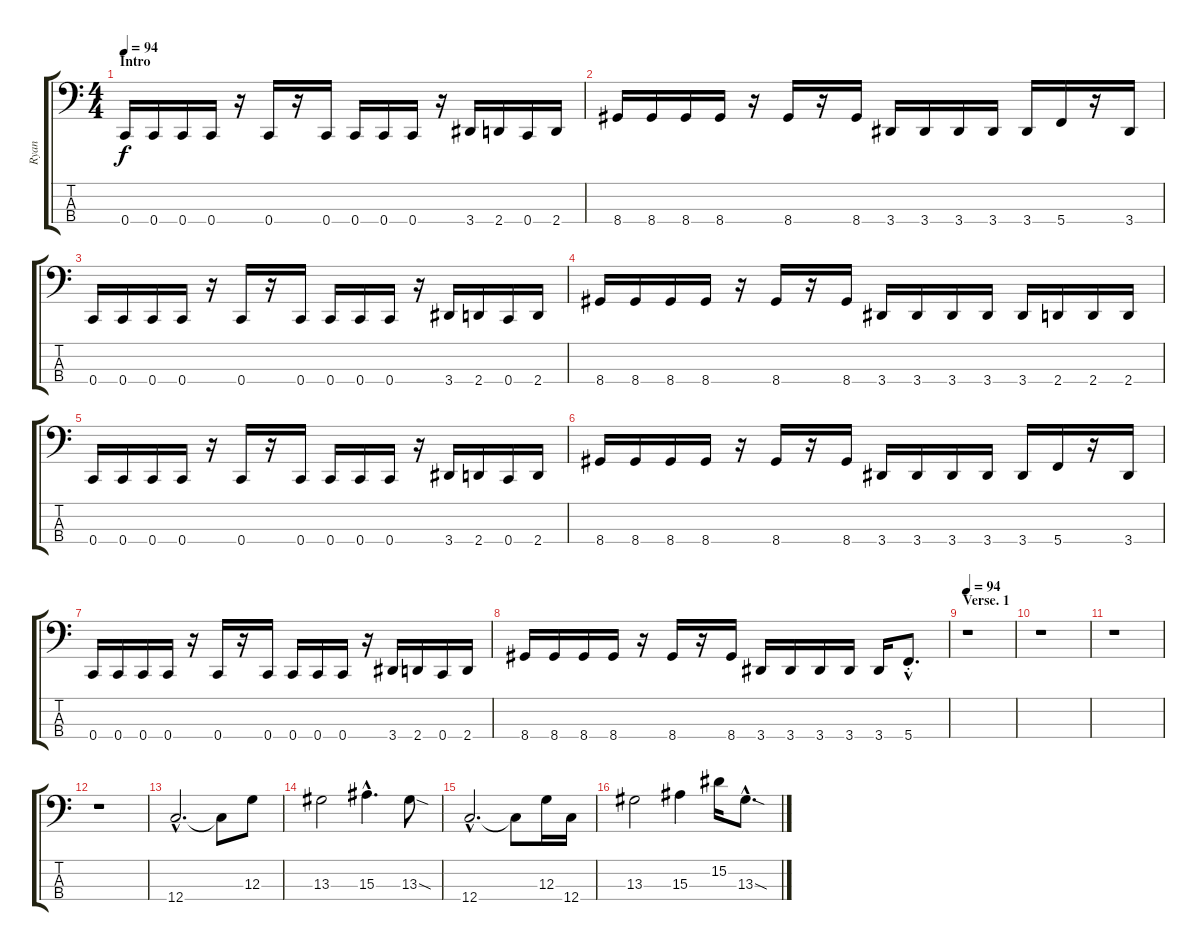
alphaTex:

\track ("Ryan" "Ryan") {instrument electricbassfinger}
\staff {score tabs}
\tuning (F2 C2 G1 C1) {hide}
\ts (4 4)
\section ("" "Intro")
\tempo 94
\clef f4
\ks c
0.4.16{dy f instrument electricbassfinger} 0.4.16 0.4.16 0.4.16 r.16 0.4.16 r.16 0.4.16 0.4.16 0.4.16 0.4.16 r.16 3.4.16 2.4.16 0.4.16 2.4.16 |
8.4.16 8.4.16 8.4.16 8.4.16 r.16 8.4.16 r.16 8.4.16 3.4.16 3.4.16 3.4.16 3.4.16 3.4.16 5.4.16 r.16 3.4.16 |
0.4.16 0.4.16 0.4.16 0.4.16 r.16 0.4.16 r.16 0.4.16 0.4.16 0.4.16 0.4.16 r.16 3.4.16 2.4.16 0.4.16 2.4.16 |
8.4.16 8.4.16 8.4.16 8.4.16 r.16 8.4.16 r.16 8.4.16 3.4.16 3.4.16 3.4.16 3.4.16 3.4.16 2.4.16 2.4.16 2.4.16 |
0.4.16 0.4.16 0.4.16 0.4.16 r.16 0.4.16 r.16 0.4.16 0.4.16 0.4.16 0.4.16 r.16 3.4.16 2.4.16 0.4.16 2.4.16 |
8.4.16 8.4.16 8.4.16 8.4.16 r.16 8.4.16 r.16 8.4.16 3.4.16 3.4.16 3.4.16 3.4.16 3.4.16 5.4.16 r.16 3.4.16 |
0.4.16 0.4.16 0.4.16 0.4.16 r.16 0.4.16 r.16 0.4.16 0.4.16 0.4.16 0.4.16 r.16 3.4.16 2.4.16 0.4.16 2.4.16 |
8.4.16 8.4.16 8.4.16 8.4.16 r.16 8.4.16 r.16 8.4.16 3.4.16 3.4.16 3.4.16 3.4.16 3.4.16 5.4{hac st}.8{d} |
\section ("" "Verse. 1")
\tempo 94
r.1 |
r.1 |
r.1 |
r.1 |
12.4{hac}.2{d} 12.4{t}.8 12.3.8 |
13.3.2 15.3{hac}.4{d} 13.3{sod}.8 |
12.4{hac}.2{d} 12.4{t}.8 12.3.16 12.4.16 |
13.3.2 15.3.4 15.2.16 13.3{sod hac}.8{d}
